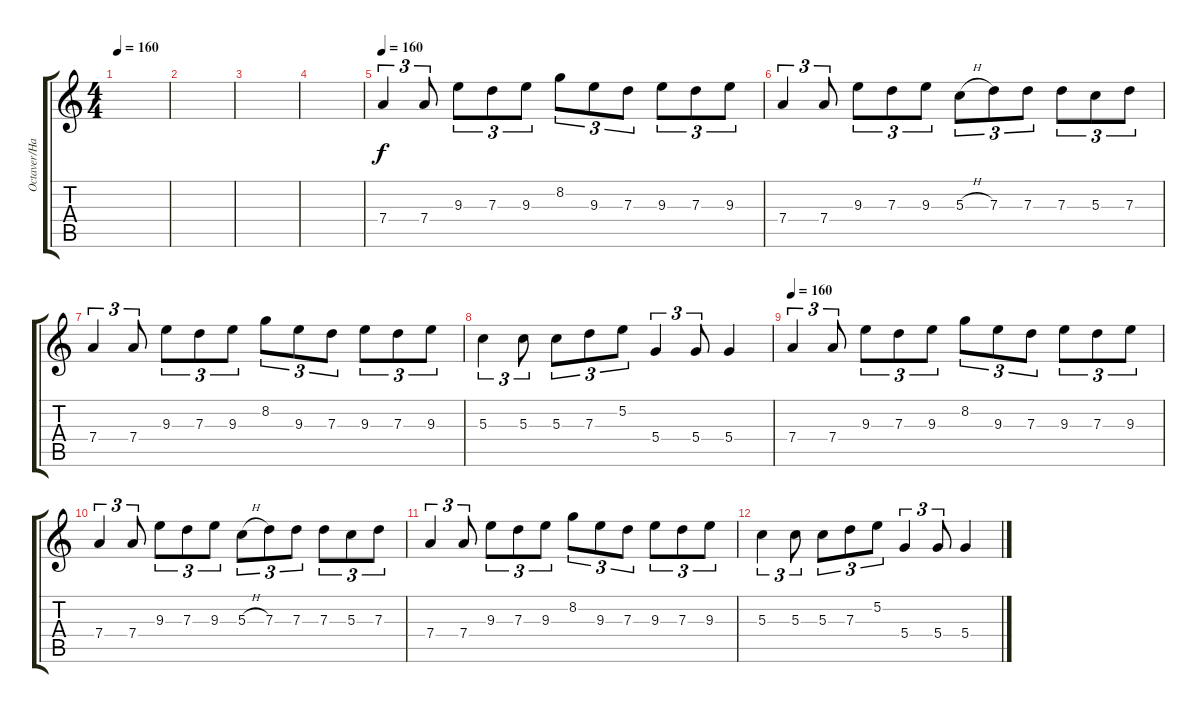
\track ("Octaver/Harmony" "Octaver/Ha") {instrument distortionguitar}
\staff {score tabs}
\tuning (E4 B3 G3 D3 A2 E2) {hide}
\ts (4 4)
\tempo 160
\clef g2
\ks c
|
|
|
|
\tempo 160
7.4.4{tu (3 2) volume 13} 7.4.8{tu (3 2)} 9.3.8{tu (3 2)} 7.3.8{tu (3 2)} 9.3.8{tu (3 2)} 8.2.8{tu (3 2)} 9.3.8{tu (3 2)} 7.3.8{tu (3 2)} 9.3.8{tu (3 2)} 7.3.8{tu (3 2)} 9.3.8{tu (3 2)} |
7.4.4{tu (3 2)} 7.4.8{tu (3 2)} 9.3.8{tu (3 2)} 7.3.8{tu (3 2)} 9.3.8{tu (3 2)} 5.3{h}.8{tu (3 2)} 7.3.8{tu (3 2)} 7.3.8{tu (3 2)} 7.3.8{tu (3 2)} 5.3.8{tu (3 2)} 7.3.8{tu (3 2)} |
7.4.4{tu (3 2) volume 13} 7.4.8{tu (3 2)} 9.3.8{tu (3 2)} 7.3.8{tu (3 2)} 9.3.8{tu (3 2)} 8.2.8{tu (3 2)} 9.3.8{tu (3 2)} 7.3.8{tu (3 2)} 9.3.8{tu (3 2)} 7.3.8{tu (3 2)} 9.3.8{tu (3 2)} |
5.3.4{tu (3 2)} 5.3.8{tu (3 2)} 5.3.8{tu (3 2)} 7.3.8{tu (3 2)} 5.2.8{tu (3 2)} 5.4.4{tu (3 2)} 5.4.8{tu (3 2)} 5.4.4 |
\tempo 160
7.4.4{tu (3 2) volume 13} 7.4.8{tu (3 2)} 9.3.8{tu (3 2)} 7.3.8{tu (3 2)} 9.3.8{tu (3 2)} 8.2.8{tu (3 2)} 9.3.8{tu (3 2)} 7.3.8{tu (3 2)} 9.3.8{tu (3 2)} 7.3.8{tu (3 2)} 9.3.8{tu (3 2)} |
7.4.4{tu (3 2)} 7.4.8{tu (3 2)} 9.3.8{tu (3 2)} 7.3.8{tu (3 2)} 9.3.8{tu (3 2)} 5.3{h}.8{tu (3 2)} 7.3.8{tu (3 2)} 7.3.8{tu (3 2)} 7.3.8{tu (3 2)} 5.3.8{tu (3 2)} 7.3.8{tu (3 2)} |
7.4.4{tu (3 2) volume 13} 7.4.8{tu (3 2)} 9.3.8{tu (3 2)} 7.3.8{tu (3 2)} 9.3.8{tu (3 2)} 8.2.8{tu (3 2)} 9.3.8{tu (3 2)} 7.3.8{tu (3 2)} 9.3.8{tu (3 2)} 7.3.8{tu (3 2)} 9.3.8{tu (3 2)} |
5.3.4{tu (3 2)} 5.3.8{tu (3 2)} 5.3.8{tu (3 2)} 7.3.8{tu (3 2)} 5.2.8{tu (3 2)} 5.4.4{tu (3 2)} 5.4.8{tu (3 2)} 5.4.4
